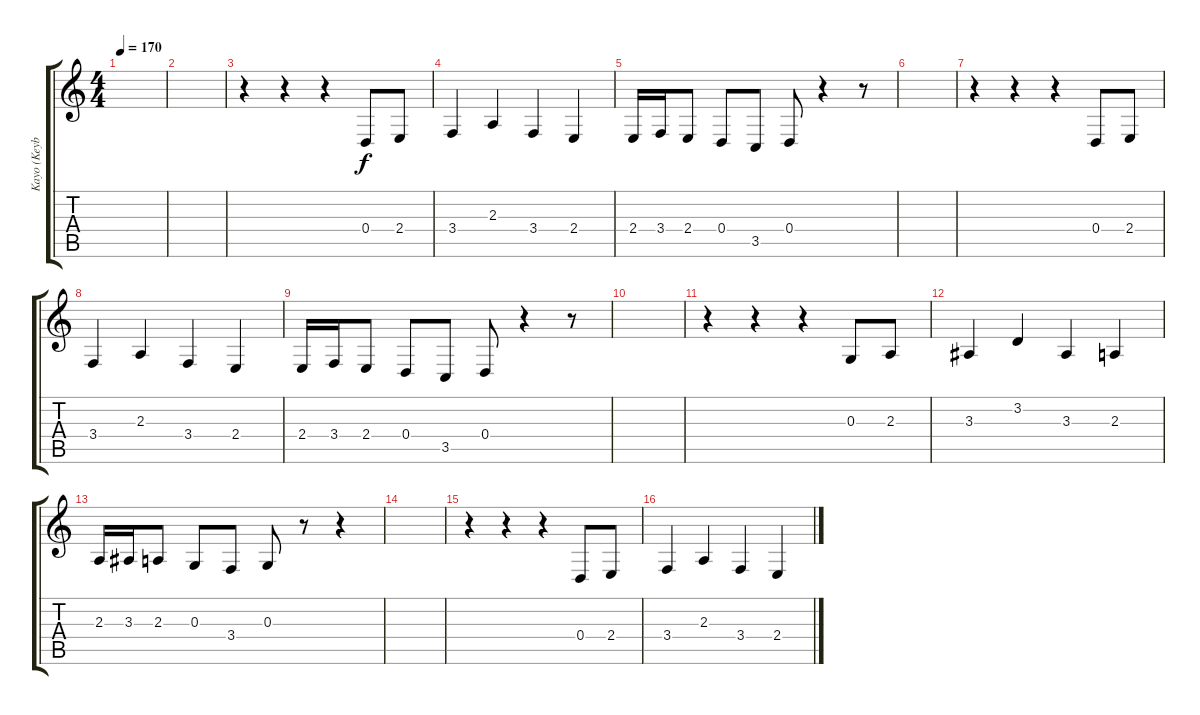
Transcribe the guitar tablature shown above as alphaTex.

\track ("Kayo (Keyboard)" "Kayo (Keyb") {instrument churchorgan}
\staff {score tabs}
\tuning (E4 B3 G3 D3 A2 E2) {hide}
\ts (4 4)
\tempo 170
\clef g2
\ks c
|
|
r.4 r.4 r.4 0.4.8 2.4.8 |
3.4.4 2.3.4 3.4.4 2.4.4 |
2.4.16 3.4.16 2.4.8 0.4.8 3.5.8 0.4.8 r.4 r.8 |
|
r.4 r.4 r.4 0.4.8 2.4.8 |
3.4.4 2.3.4 3.4.4 2.4.4 |
2.4.16 3.4.16 2.4.8 0.4.8 3.5.8 0.4.8 r.4 r.8 |
|
r.4 r.4 r.4 0.3.8 2.3.8 |
3.3.4 3.2.4 3.3.4 2.3.4 |
2.3.16 3.3.16 2.3.8 0.3.8 3.4.8 0.3.8 r.8 r.4 |
|
r.4 r.4 r.4 0.4.8 2.4.8 |
3.4.4 2.3.4 3.4.4 2.4.4
